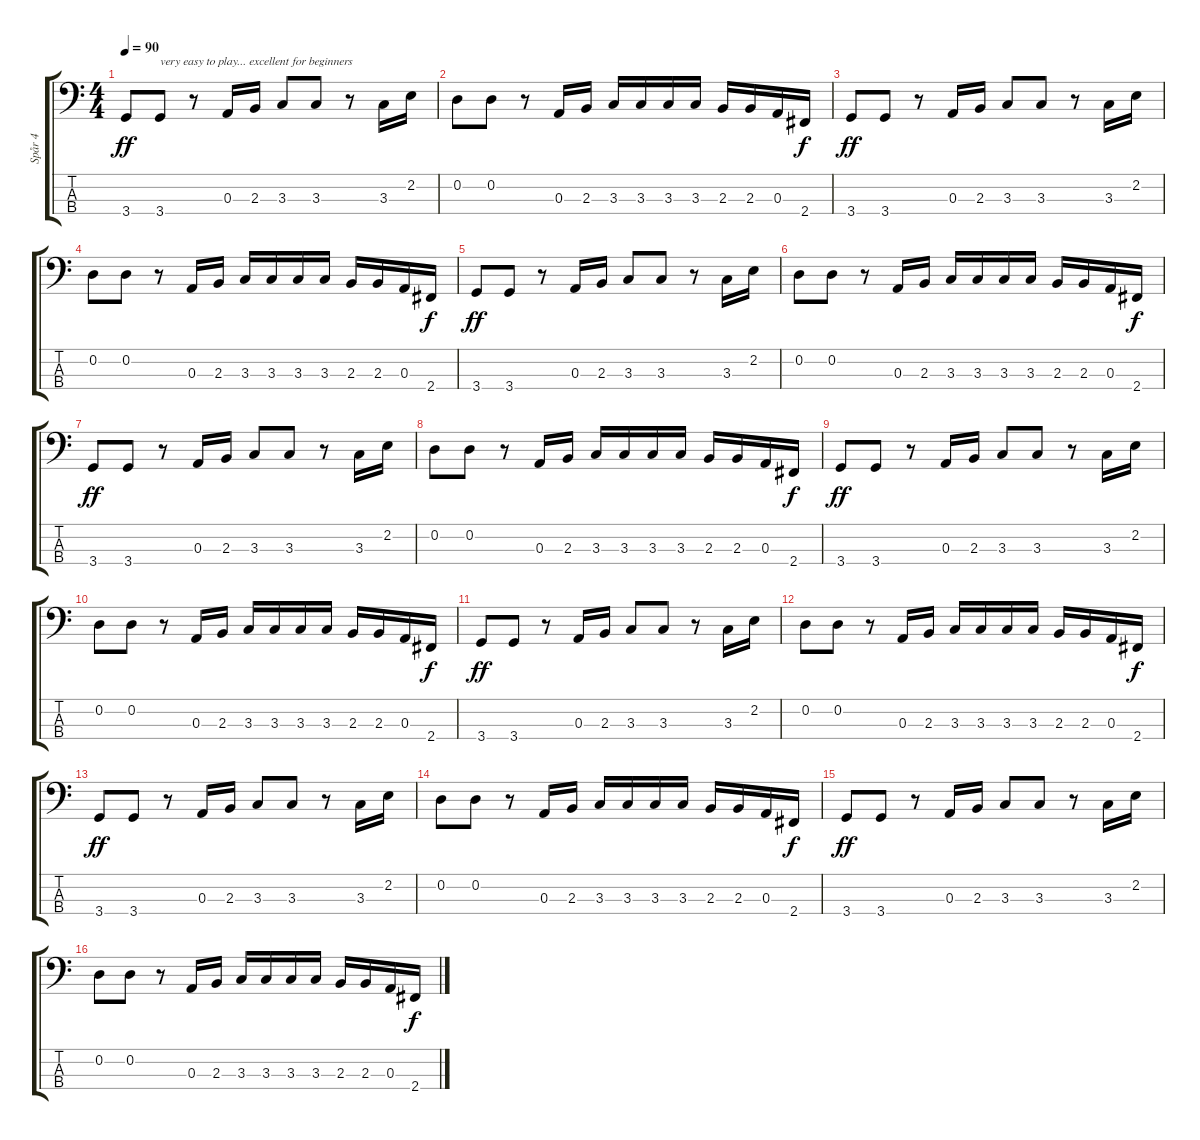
\track ("Spår 4" "Spår 4") {instrument acousticbass}
\staff {score tabs}
\tuning (G2 D2 A1 E1) {hide}
\ts (4 4)
\tempo 90
\clef f4
\ks c
3.4.8{dy ff instrument acousticbass} 3.4.8{txt "very easy to play... excellent for beginners"} r.8 0.3.16 2.3.16 3.3.8 3.3.8 r.8 3.3.16 2.2.16 |
0.2.8 0.2.8 r.8 0.3.16 2.3.16 3.3.16 3.3.16 3.3.16 3.3.16 2.3.16 2.3.16 0.3.16 2.4.16{dy f} |
3.4.8{dy ff} 3.4.8 r.8 0.3.16 2.3.16 3.3.8 3.3.8 r.8 3.3.16 2.2.16 |
0.2.8 0.2.8 r.8 0.3.16 2.3.16 3.3.16 3.3.16 3.3.16 3.3.16 2.3.16 2.3.16 0.3.16 2.4.16{dy f} |
3.4.8{dy ff} 3.4.8 r.8 0.3.16 2.3.16 3.3.8 3.3.8 r.8 3.3.16 2.2.16 |
0.2.8 0.2.8 r.8 0.3.16 2.3.16 3.3.16 3.3.16 3.3.16 3.3.16 2.3.16 2.3.16 0.3.16 2.4.16{dy f} |
3.4.8{dy ff} 3.4.8 r.8 0.3.16 2.3.16 3.3.8 3.3.8 r.8 3.3.16 2.2.16 |
0.2.8 0.2.8 r.8 0.3.16 2.3.16 3.3.16 3.3.16 3.3.16 3.3.16 2.3.16 2.3.16 0.3.16 2.4.16{dy f} |
3.4.8{dy ff} 3.4.8 r.8 0.3.16 2.3.16 3.3.8 3.3.8 r.8 3.3.16 2.2.16 |
0.2.8 0.2.8 r.8 0.3.16 2.3.16 3.3.16 3.3.16 3.3.16 3.3.16 2.3.16 2.3.16 0.3.16 2.4.16{dy f} |
3.4.8{dy ff} 3.4.8 r.8 0.3.16 2.3.16 3.3.8 3.3.8 r.8 3.3.16 2.2.16 |
0.2.8 0.2.8 r.8 0.3.16 2.3.16 3.3.16 3.3.16 3.3.16 3.3.16 2.3.16 2.3.16 0.3.16 2.4.16{dy f} |
3.4.8{dy ff} 3.4.8 r.8 0.3.16 2.3.16 3.3.8 3.3.8 r.8 3.3.16 2.2.16 |
0.2.8 0.2.8 r.8 0.3.16 2.3.16 3.3.16 3.3.16 3.3.16 3.3.16 2.3.16 2.3.16 0.3.16 2.4.16{dy f} |
3.4.8{dy ff} 3.4.8 r.8 0.3.16 2.3.16 3.3.8 3.3.8 r.8 3.3.16 2.2.16 |
0.2.8 0.2.8 r.8 0.3.16 2.3.16 3.3.16 3.3.16 3.3.16 3.3.16 2.3.16 2.3.16 0.3.16 2.4.16{dy f}
